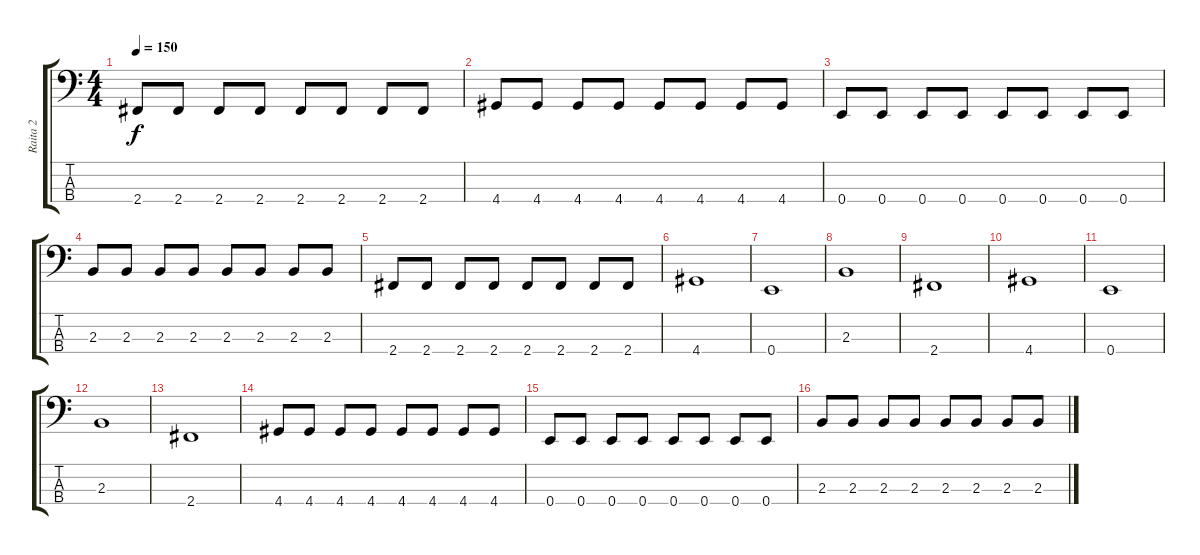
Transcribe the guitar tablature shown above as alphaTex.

\track ("Raita 2" "Raita 2") {instrument fretlessbass}
\staff {score tabs}
\tuning (G2 D2 A1 E1) {hide}
\ts (4 4)
\tempo 150
\clef f4
\ks c
2.4.8{dy f} 2.4.8 2.4.8 2.4.8 2.4.8 2.4.8 2.4.8 2.4.8 |
4.4.8 4.4.8 4.4.8 4.4.8 4.4.8 4.4.8 4.4.8 4.4.8 |
0.4.8 0.4.8 0.4.8 0.4.8 0.4.8 0.4.8 0.4.8 0.4.8 |
2.3.8 2.3.8 2.3.8 2.3.8 2.3.8 2.3.8 2.3.8 2.3.8 |
2.4.8 2.4.8 2.4.8 2.4.8 2.4.8 2.4.8 2.4.8 2.4.8 |
4.4.1 |
0.4.1 |
2.3.1 |
2.4.1 |
4.4.1 |
0.4.1 |
2.3.1 |
2.4.1 |
4.4.8 4.4.8 4.4.8 4.4.8 4.4.8 4.4.8 4.4.8 4.4.8 |
0.4.8 0.4.8 0.4.8 0.4.8 0.4.8 0.4.8 0.4.8 0.4.8 |
2.3.8 2.3.8 2.3.8 2.3.8 2.3.8 2.3.8 2.3.8 2.3.8
